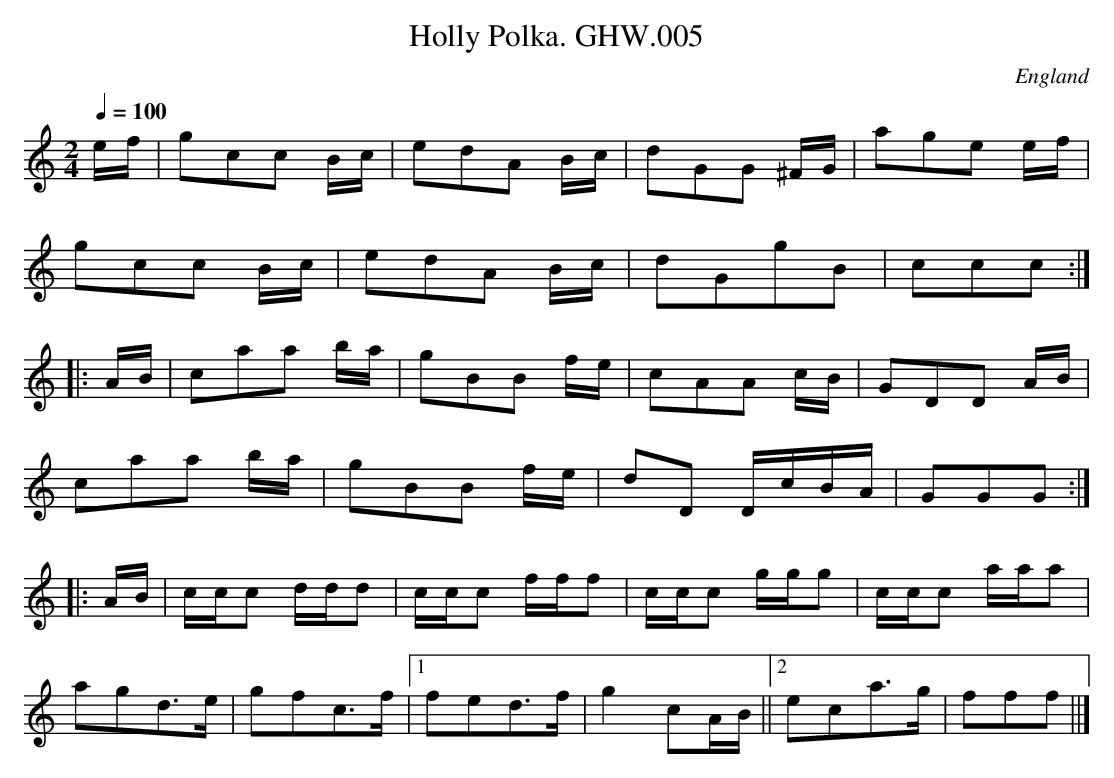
X:1
T:Holly Polka. GHW.005
L:1/8
M:2/4
O:England
Q:1/4=100
K:C
e/f/|gcc B/c/|edA B/c/|dGG ^F/G/|age e/f/|!
gcc B/c/|edA B/c/2|dGgB| ccc:|!
|:A/B/|caa b/a/|gBB f/e/|cAA c/B/|GDD A/B/|!
caa b/a/|gBB f/e/|dD D/c/B/A/|GGG:|!
|:A/B/|c/c/c d/d/d|c/c/c f/f/f|c/c/c g/g/g|c/c/c a/a/a|!
agd>e|gfc>f|1 fed>f|g2 cA/B/||2eca>g|fff||]
